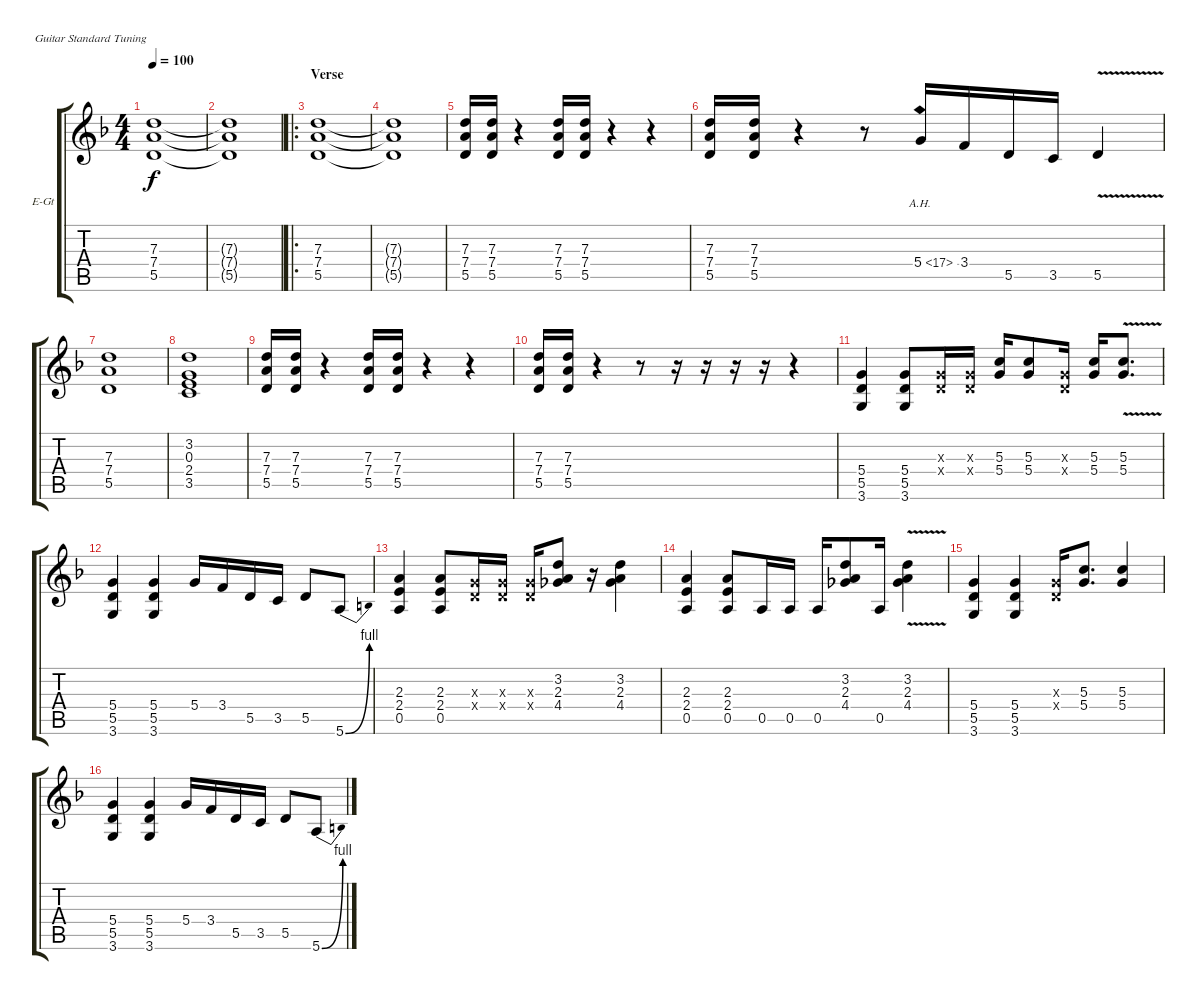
\bracketExtendMode groupsimilarinstruments
\firstSystemTrackNameOrientation horizontal
\otherSystemsTrackNameOrientation horizontal
\track ("Lead Guitar" "E-Gt") {instrument overdrivenguitar}
\staff {score tabs}
\tuning (E4 B3 G3 D3 A2 E2)
\ts (4 4)
\tempo 100
\clef g2
\ks dminor
(7.3 7.4 5.5).1{dy f} |
(7.3{t} 7.4{t} 5.5{t}).1 |
\ro
\section ("" "Verse")
(7.3 7.4 5.5).1 |
(7.3{t} 7.4{t} 5.5{t}).1 |
(7.3 7.4 5.5).16 (7.3 7.4 5.5).16 r.4 (7.3 7.4 5.5).16 (7.3 7.4 5.5).16 r.4 r.4 |
(7.3 7.4 5.5).16 (7.3 7.4 5.5).16 r.4 r.8 5.4{ah 12}.16 3.4.16 5.5.16 3.5.16 5.5{v}.4 |
(7.3 7.4 5.5).1 |
(3.2 0.3 2.4 3.5).1 |
(7.3 7.4 5.5).16 (7.3 7.4 5.5).16 r.4 (7.3 7.4 5.5).16 (7.3 7.4 5.5).16 r.4 r.4 |
(7.3 7.4 5.5).16 (7.3 7.4 5.5).16 r.4 r.8 r.16 r.16 r.16 r.16 r.4 |
(5.4 5.5 3.6).4 (5.4 5.5 3.6).8 (0.3{x} 0.4{x}).16 (0.3{x} 0.4{x}).16 (5.3 5.4).16 (5.3 5.4).8 (0.3{x} 0.4{x}).16 (5.3 5.4).16 (5.3{v} 5.4{v}).8{d} |
(5.4 5.5 3.6).4 (5.4 5.5 3.6).4 5.4.16 3.4.16 5.5.16 3.5.16 5.5.8 5.6{be (bend 0 0 60 4)}.8 |
(2.3 2.4 0.5).4 (2.3 2.4 0.5).8 (0.3{x} 0.4{x}).16 (0.3{x} 0.4{x}).16 (0.3{x} 0.4{x}).16 (3.2 2.3 4.4).8 r.16 (3.2 2.3 4.4).4 |
(2.3 2.4 0.5).4 (2.3 2.4 0.5).8 0.5.16 0.5.16 0.5.16 (3.2 2.3 4.4).8 0.5.16 (3.2{v} 2.3{v} 4.4{v}).4 |
(5.4 5.5 3.6).4 (5.4 5.5 3.6).4 (0.3{x} 0.4{x}).16 (5.3 5.4).8{d} (5.3 5.4).4 |
(5.4 5.5 3.6).4 (5.4 5.5 3.6).4 5.4.16 3.4.16 5.5.16 3.5.16 5.5.8 5.6{be (bend 0 0 60 4)}.8
